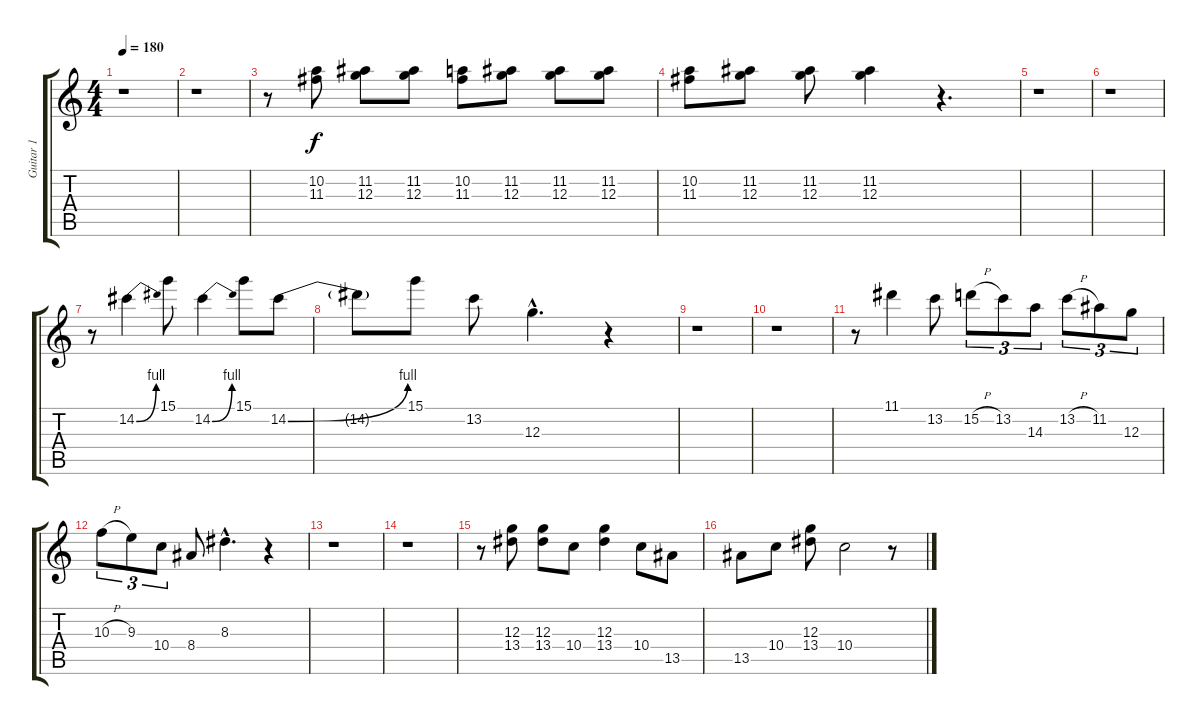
\track ("Guitar 1" "Guitar 1") {instrument distortionguitar}
\staff {score tabs}
\tuning (E4 B3 G3 D3 A2 E2) {hide}
\ts (4 4)
\tempo 180
\clef g2
\ks c
r.1{dy f} |
r.1 |
r.8 (10.2 11.3).8 (11.2 12.3).8 (11.2 12.3).8 (10.2 11.3).8 (11.2 12.3).8 (11.2 12.3).8 (11.2 12.3).8 |
(10.2 11.3).8 (11.2 12.3).8 (11.2 12.3).8 (11.2 12.3).4 r.4{d} |
r.1 |
r.1 |
r.8 14.2{be (bend 0 0 60 4)}.4 15.1.8 14.2{be (bend 0 0 60 4)}.4 15.1.8 14.2{be (bend 0 0 60 4)}.8 |
14.2{t}.8 15.1.8 13.2.8 12.3{hac}.4{d} r.4 |
r.1 |
r.1 |
r.8 11.1.4 13.2.8 15.2{h}.8{tu (3 2)} 13.2.8{tu (3 2)} 14.3.8{tu (3 2)} 13.2{h}.8{tu (3 2)} 11.2.8{tu (3 2)} 12.3.8{tu (3 2)} |
10.3{h}.8{tu (3 2)} 9.3.8{tu (3 2)} 10.4.8{tu (3 2)} 8.4.8 8.3{hac}.4{d} r.4 |
r.1 |
r.1 |
r.8 (12.3 13.4).8 (12.3 13.4).8 10.4.8 (12.3 13.4).4 10.4.8 13.5.8 |
13.5.8 10.4.8 (12.3 13.4).8 10.4.2 r.8
